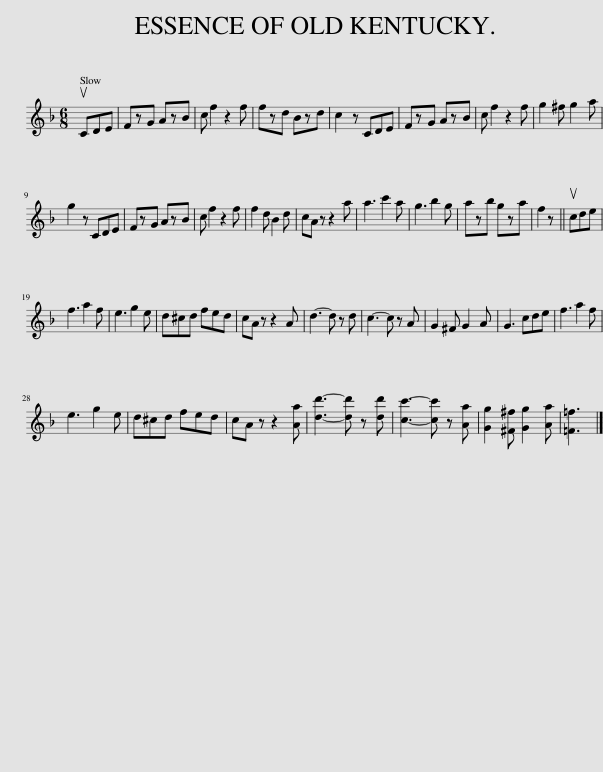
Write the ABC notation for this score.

X:1
L:1/8
M:6/8
I:linebreak $
K:F
V:1 treble
V:1
 uCDE | FzG AzB | c f2 z2 f | fzd Bzd | c2 z CDE | %5
 FzG AzB | c f2 z2 f | g2 ^f g2 a |$ g2 z CDE | FzG AzB | %10
 c f2 z2 f | f2 d B2 d | cA z z2 a | a3 c'2 a | g3 b2 g | %15
 azb gza | f2 z || ucde |$ f3 a2 f | e3 g2 e | %20
 d^cd fed | cA z z2 A | d3- d z d | c3- c z A | G2 ^F G2 A | %25
 G3 cde | f3 a2 f |$ e3 g2 e | d^cd fed | cA z z2 [Aa] | %30
 [dd']3- [dd'] z [dd'] | [cc']3- [cc'] z [Aa] | [Gg]2 [^F^f] [Gg]2 [Aa] | [=F=f]3 |] %34
